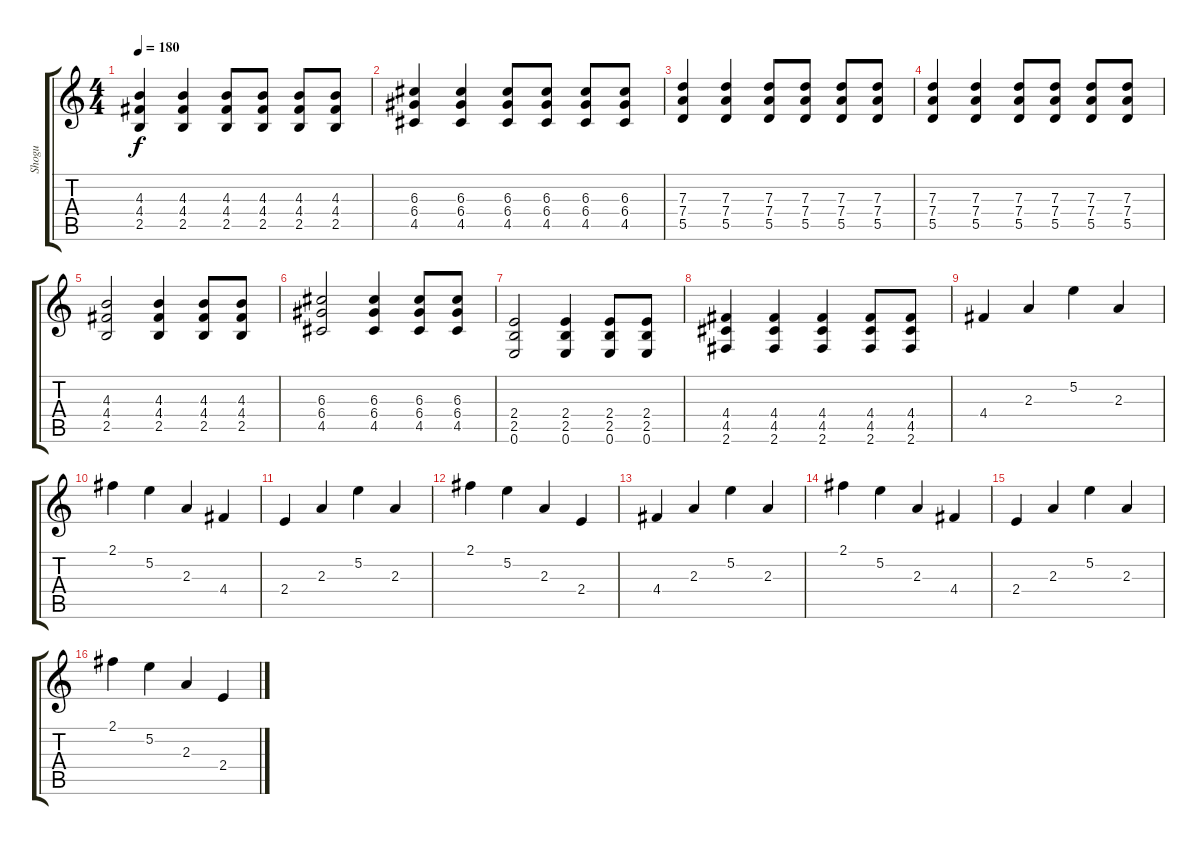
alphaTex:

\track ("Shogu" "Shogu") {instrument overdrivenguitar}
\staff {score tabs}
\tuning (E4 B3 G3 D3 A2 E2) {hide}
\ts (4 4)
\tempo 180
\clef g2
\ks c
(4.3 4.4 2.5).4{dy f} (4.3 4.4 2.5).4 (4.3 4.4 2.5).8 (4.3 4.4 2.5).8 (4.3 4.4 2.5).8 (4.3 4.4 2.5).8 |
(6.3 6.4 4.5).4 (6.3 6.4 4.5).4 (6.3 6.4 4.5).8 (6.3 6.4 4.5).8 (6.3 6.4 4.5).8 (6.3 6.4 4.5).8 |
(7.3 7.4 5.5).4 (7.3 7.4 5.5).4 (7.3 7.4 5.5).8 (7.3 7.4 5.5).8 (7.3 7.4 5.5).8 (7.3 7.4 5.5).8 |
(7.3 7.4 5.5).4 (7.3 7.4 5.5).4 (7.3 7.4 5.5).8 (7.3 7.4 5.5).8 (7.3 7.4 5.5).8 (7.3 7.4 5.5).8 |
(4.3 4.4 2.5).2 (4.3 4.4 2.5).4 (4.3 4.4 2.5).8 (4.3 4.4 2.5).8 |
(6.3 6.4 4.5).2 (6.3 6.4 4.5).4 (6.3 6.4 4.5).8 (6.3 6.4 4.5).8 |
(2.4 2.5 0.6).2 (2.4 2.5 0.6).4 (2.4 2.5 0.6).8 (2.4 2.5 0.6).8 |
(4.4 4.5 2.6).4 (4.4 4.5 2.6).4 (4.4 4.5 2.6).4 (4.4 4.5 2.6).8 (4.4 4.5 2.6).8 |
4.4.4 2.3.4 5.2.4 2.3.4 |
2.1.4 5.2.4 2.3.4 4.4.4 |
2.4.4 2.3.4 5.2.4 2.3.4 |
2.1.4 5.2.4 2.3.4 2.4.4 |
4.4.4 2.3.4 5.2.4 2.3.4 |
2.1.4 5.2.4 2.3.4 4.4.4 |
2.4.4 2.3.4 5.2.4 2.3.4 |
2.1.4 5.2.4 2.3.4 2.4.4
